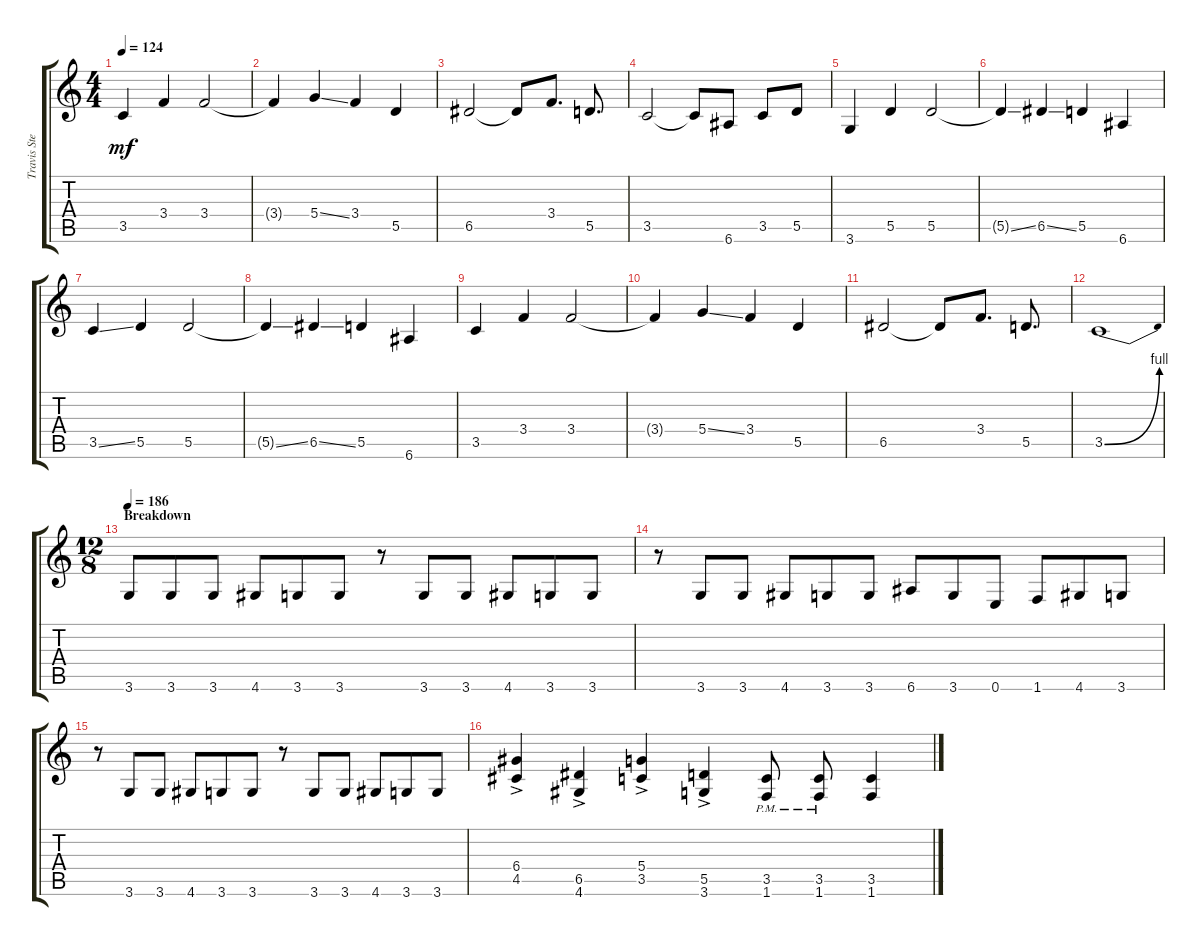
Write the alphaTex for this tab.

\track ("Travis Stever" "Travis Ste") {instrument overdrivenguitar}
\staff {score tabs}
\tuning (E4 B3 G3 D3 A2 E2) {hide}
\ts (4 4)
\tempo 124
\clef g2
\ks c
3.5.4{dy mf} 3.4.4 3.4.2 |
3.4{t}.4 5.4{ss}.4 3.4.4 5.5.4 |
6.5.2 6.5{t}.8 3.4.8{d} 5.5.8{d} |
3.5.2 3.5{t}.8 6.6.8 3.5.8 5.5.8 |
3.6.4 5.5.4 5.5.2 |
5.5{ss t}.4 6.5{ss}.4 5.5.4 6.6.4 |
3.5{ss}.4 5.5.4 5.5.2 |
5.5{ss t}.4 6.5{ss}.4 5.5.4 6.6.4 |
3.5.4 3.4.4 3.4.2 |
3.4{t}.4 5.4{ss}.4 3.4.4 5.5.4 |
6.5.2 6.5{t}.8 3.4.8{d} 5.5.8{d} |
3.5{be (bend 0 0 60 4)}.1 |
\ts (12 8)
\section ("" "Breakdown")
\tempo 186
3.6.8 3.6.8 3.6.8 4.6.8 3.6.8 3.6.8 r.8 3.6.8 3.6.8 4.6.8 3.6.8 3.6.8 |
r.8 3.6.8 3.6.8 4.6.8 3.6.8 3.6.8 6.6.8 3.6.8 0.6.8 1.6.8 4.6.8 3.6.8 |
r.8 3.6.8 3.6.8 4.6.8 3.6.8 3.6.8 r.8 3.6.8 3.6.8 4.6.8 3.6.8 3.6.8 |
(6.4{ac} 4.5{ac}).4 (6.5{ac} 4.6{ac}).4 (5.4{ac} 3.5{ac}).4 (5.5{ac} 3.6{ac}).4 (3.5{pm} 1.6).8 (3.5{pm} 1.6{pm}).8 (3.5 1.6).4
